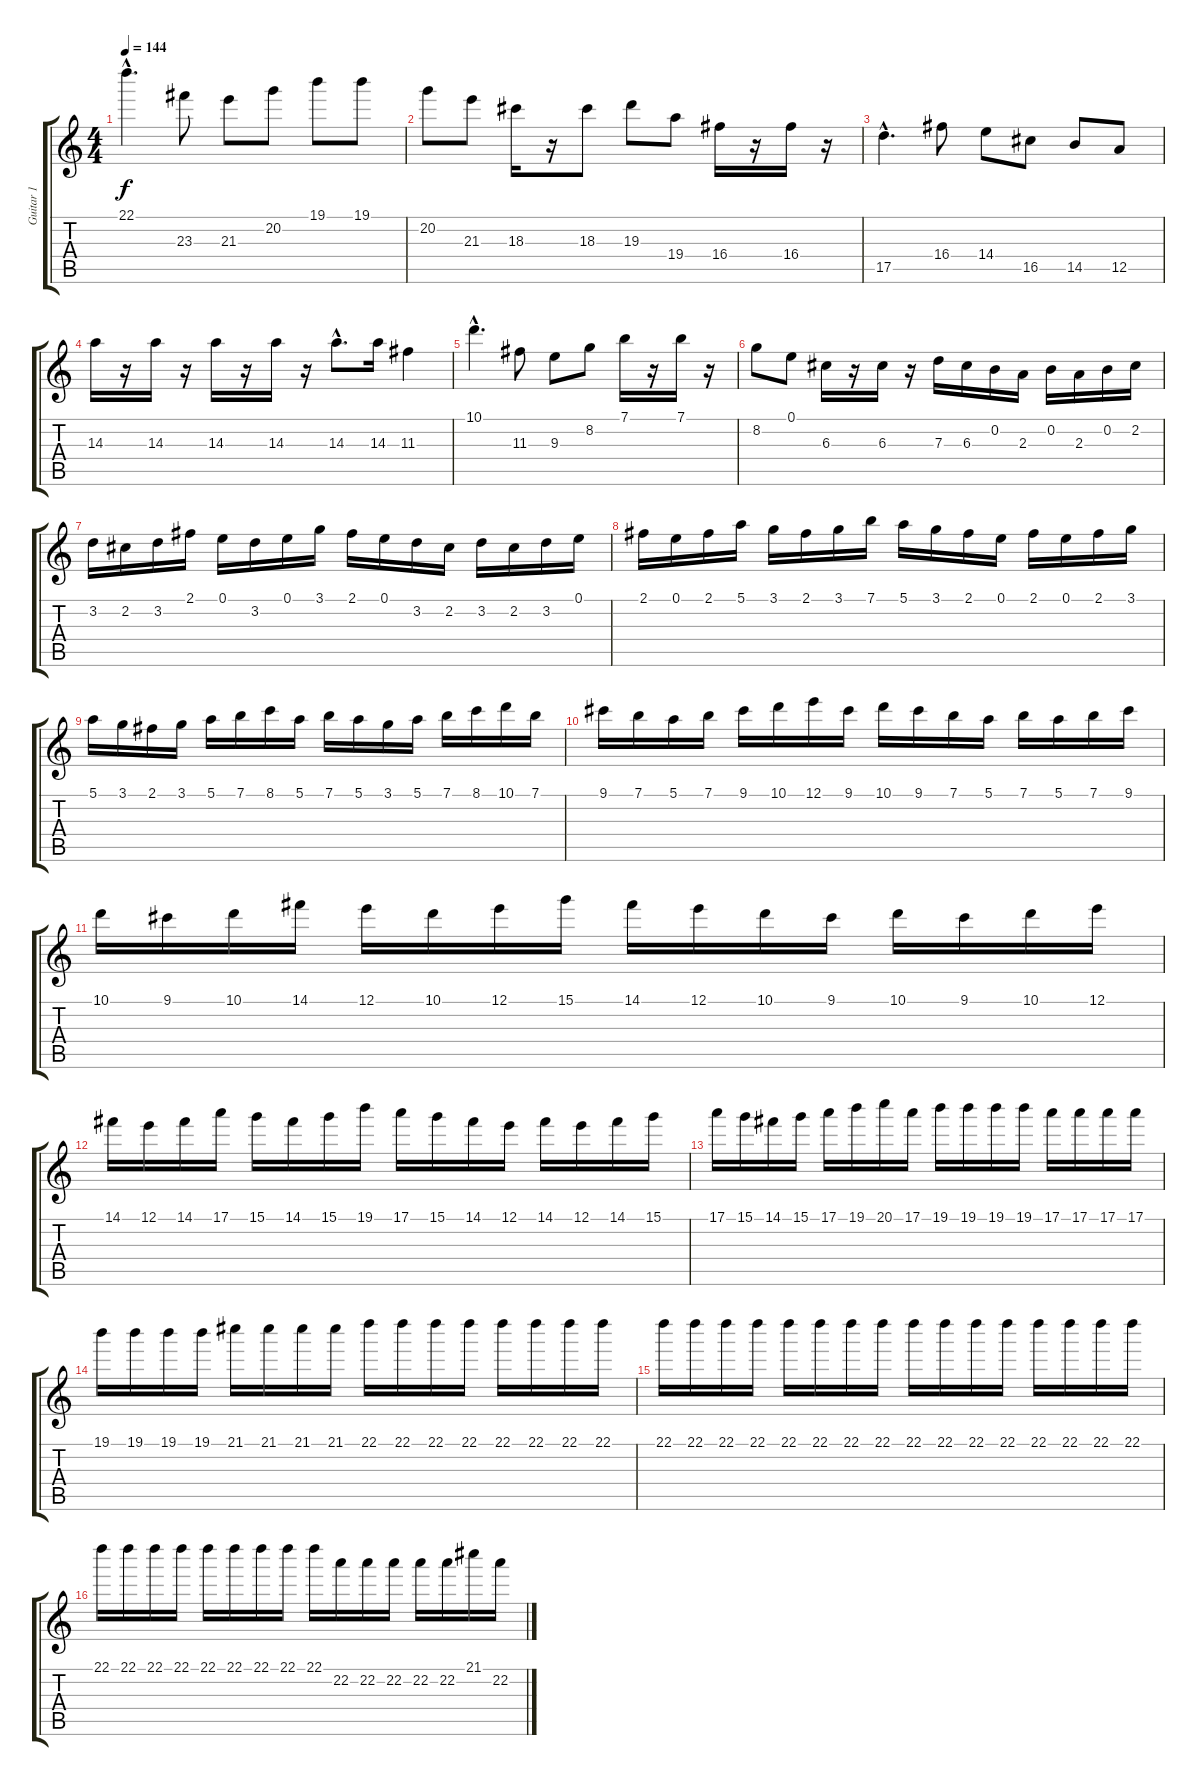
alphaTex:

\track ("Guitar 1" "Guitar 1") {instrument acousticguitarnylon}
\staff {score tabs}
\tuning (E4 B3 G3 D3 A2 E2) {hide}
\ts (4 4)
\tempo 144
\clef g2
\ks c
22.1{hac}.4{d dy f} 23.3.8 21.3.8 20.2.8 19.1.8 19.1.8 |
20.2.8 21.3.8 18.3.16 r.16 18.3.8 19.3.8 19.4.8 16.4.16 r.16 16.4.16 r.16 |
17.5{hac}.4{d} 16.4.8 14.4.8 16.5.8 14.5.8 12.5.8 |
14.3.16 r.16 14.3.16 r.16 14.3.16 r.16 14.3.16 r.16 14.3{hac}.8{d} 14.3.16 11.3.4 |
10.1{hac}.4{d} 11.3.8 9.3.8 8.2.8 7.1.16 r.16 7.1.16 r.16 |
8.2.8 0.1.8 6.3.16 r.16 6.3.16 r.16 7.3.16 6.3.16 0.2.16 2.3.16 0.2.16 2.3.16 0.2.16 2.2.16 |
3.2.16 2.2.16 3.2.16 2.1.16 0.1.16 3.2.16 0.1.16 3.1.16 2.1.16 0.1.16 3.2.16 2.2.16 3.2.16 2.2.16 3.2.16 0.1.16 |
2.1.16 0.1.16 2.1.16 5.1.16 3.1.16 2.1.16 3.1.16 7.1.16 5.1.16 3.1.16 2.1.16 0.1.16 2.1.16 0.1.16 2.1.16 3.1.16 |
5.1.16 3.1.16 2.1.16 3.1.16 5.1.16 7.1.16 8.1.16 5.1.16 7.1.16 5.1.16 3.1.16 5.1.16 7.1.16 8.1.16 10.1.16 7.1.16 |
9.1.16 7.1.16 5.1.16 7.1.16 9.1.16 10.1.16 12.1.16 9.1.16 10.1.16 9.1.16 7.1.16 5.1.16 7.1.16 5.1.16 7.1.16 9.1.16 |
10.1.16 9.1.16 10.1.16 14.1.16 12.1.16 10.1.16 12.1.16 15.1.16 14.1.16 12.1.16 10.1.16 9.1.16 10.1.16 9.1.16 10.1.16 12.1.16 |
14.1.16 12.1.16 14.1.16 17.1.16 15.1.16 14.1.16 15.1.16 19.1.16 17.1.16 15.1.16 14.1.16 12.1.16 14.1.16 12.1.16 14.1.16 15.1.16 |
17.1.16 15.1.16 14.1.16 15.1.16 17.1.16 19.1.16 20.1.16 17.1.16 19.1.16 19.1.16 19.1.16 19.1.16 17.1.16 17.1.16 17.1.16 17.1.16 |
19.1.16 19.1.16 19.1.16 19.1.16 21.1.16 21.1.16 21.1.16 21.1.16 22.1.16 22.1.16 22.1.16 22.1.16 22.1.16 22.1.16 22.1.16 22.1.16 |
22.1.16 22.1.16 22.1.16 22.1.16 22.1.16 22.1.16 22.1.16 22.1.16 22.1.16 22.1.16 22.1.16 22.1.16 22.1.16 22.1.16 22.1.16 22.1.16 |
22.1.16 22.1.16 22.1.16 22.1.16 22.1.16 22.1.16 22.1.16 22.1.16 22.1.16 22.2.16 22.2.16 22.2.16 22.2.16 22.2.16 21.1.16 22.2.16
